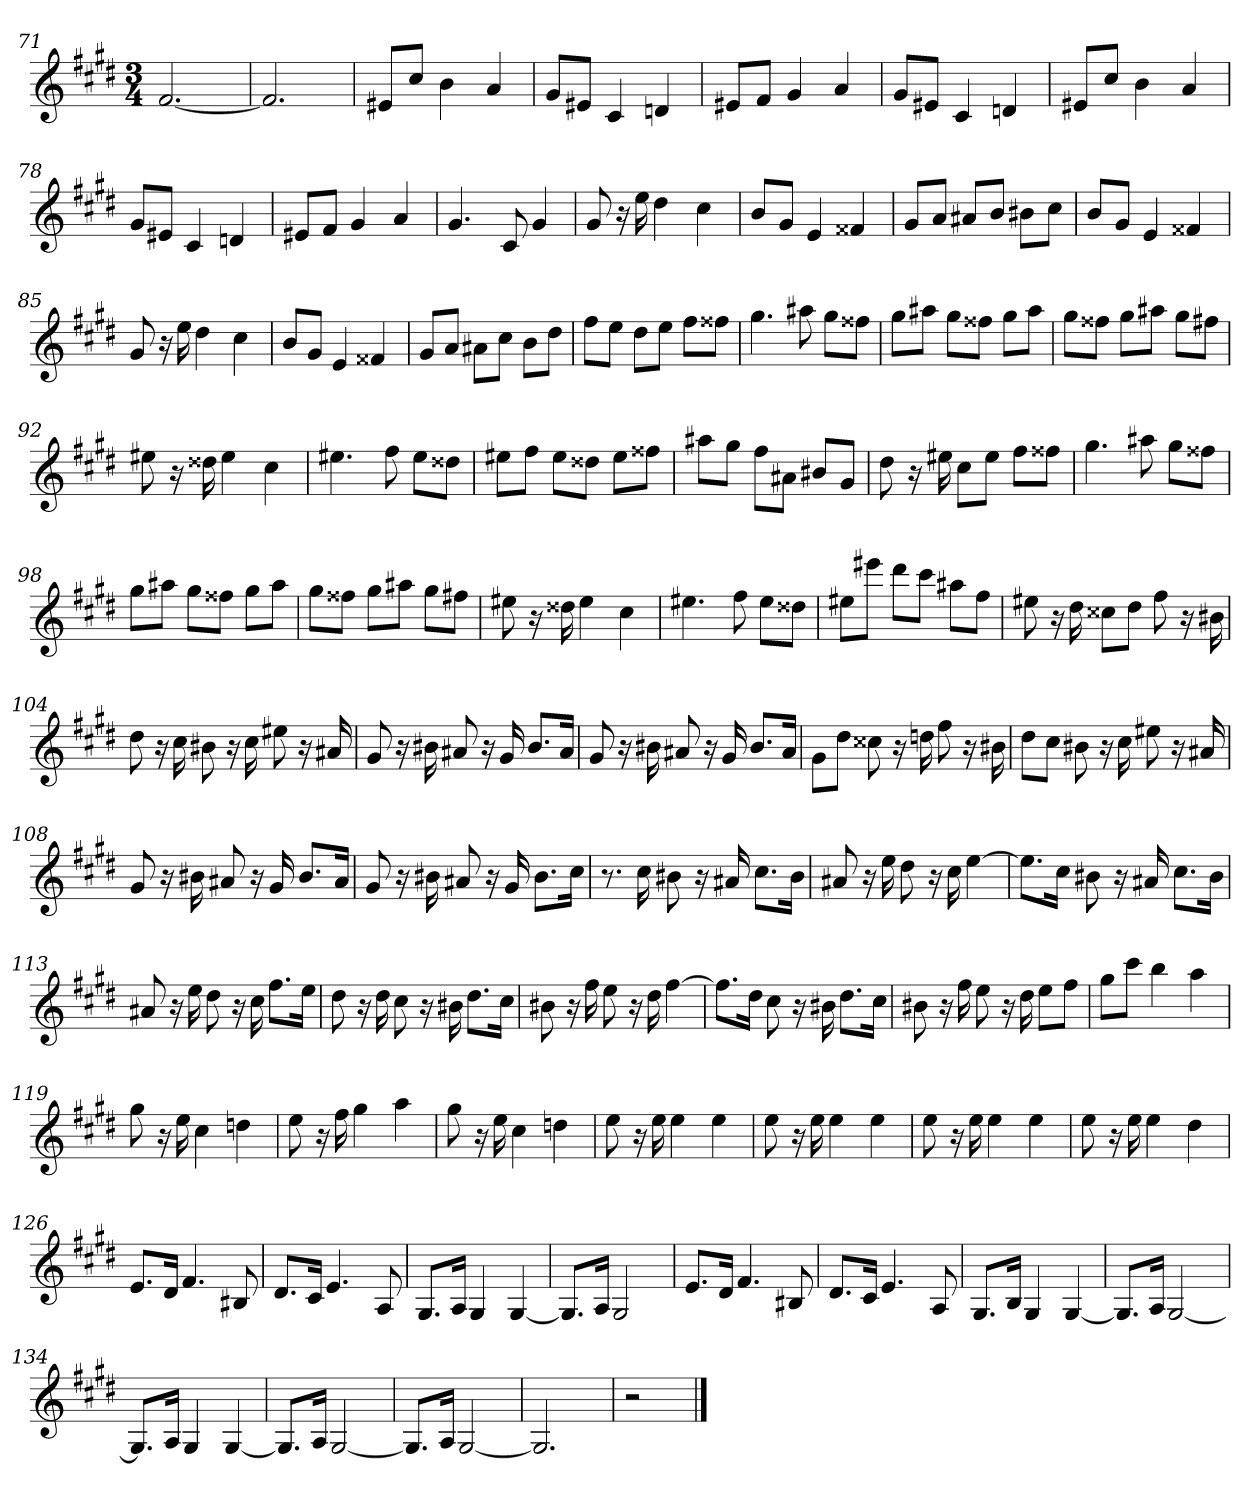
**kern
*part1
*staff1
*clefG2
*k[f#c#g#d#]
*c#:
*M3/4
=71
[2.f#
=72
2.f#]
=73
8e#X/L
8cc#/J
4b
4a
=74
8g#/L
8e#X/J
4c#
4dn
=75
8e#X/L
8f#/J
4g#
4a
=76
8g#/L
8e#X/J
4c#
4dn
=77
8e#X/L
8cc#/J
4b
4a
=78
8g#/L
8e#X/J
4c#
4dn
=79
8e#X/L
8f#/J
4g#
4a
=80
4.g#
8c#
4g#
=81
8g#
16r
16ee
4dd#
4cc#
=82
8b/L
8g#/J
4e
4f##X
=83
8g#/L
8a/J
8a#X/L
8b/J
8b#X\L
8cc#\J
=84
8b/L
8g#/J
4e
4f##X
=85
8g#
16r
16ee
4dd#
4cc#
=86
8b/L
8g#/J
4e
4f##X
=87
8g#/L
8a/J
8a#X\L
8cc#\J
8b\L
8dd#\J
=88
8ff#\L
8ee\J
8dd#\L
8ee\J
8ff#\L
8ff##X\J
=89
4.gg#
8aa#X
8gg#\L
8ff##X\J
=90
8gg#\L
8aa#X\J
8gg#\L
8ff##X\J
8gg#\L
8aa#\J
=91
8gg#\L
8ff##X\J
8gg#\L
8aa#X\J
8gg#\L
8ff#X\J
=92
8ee#X
16r
16dd##X
4ee#
4cc#
=93
4.ee#X
8ff#
8ee#\L
8dd##X\J
=94
8ee#X\L
8ff#\J
8ee#\L
8dd##X\J
8ee#\L
8ff##X\J
=95
8aa#X\L
8gg#\J
8ff#\L
8a#X\J
8b#X/L
8g#/J
=96
8dd#
16r
16ee#X
8cc#\L
8ee#\J
8ff#\L
8ff##X\J
=97
4.gg#
8aa#X
8gg#\L
8ff##X\J
=98
8gg#\L
8aa#X\J
8gg#\L
8ff##X\J
8gg#\L
8aa#\J
=99
8gg#\L
8ff##X\J
8gg#\L
8aa#X\J
8gg#\L
8ff#X\J
=100
8ee#X
16r
16dd##X
4ee#
4cc#
=101
4.ee#X
8ff#
8ee#\L
8dd##X\J
=102
8ee#X\L
8eee#X\J
8ddd#\L
8ccc#\J
8aa#X\L
8ff#\J
=103
8ee#X
16r
16dd#
8cc##X\L
8dd#\J
8ff#
16r
16b#X
=104
8dd#
16r
16cc#
8b#X
16r
16cc#
8ee#X
16r
16a#X
=105
8g#
16r
16b#X
8a#X
16r
16g#
8.b#/L
16a#/Jk
=
8g#
16r
16b#X
8a#X
16r
16g#
8.b#/L
16a#/Jk
=106
8g#\L
8dd#\J
8cc##X
16r
16ddn
8ff#
16r
16b#X
=107
8dd#\L
8cc#\J
8b#X
16r
16cc#
8ee#X
16r
16a#X
=108
8g#
16r
16b#X
8a#X
16r
16g#
8.b#/L
16a#/Jk
=109
8g#
16r
16b#X
8a#X
16r
16g#
8.b#\L
16cc#\Jk
=110
8.r
16cc#
8b#X
16r
16a#X
8.cc#\L
16b#\Jk
=111
8a#X
16r
16ee
8dd#
16r
16cc#
[4ee
=112
8.ee\L]
16cc#\Jk
8b#X
16r
16a#X
8.cc#\L
16b#\Jk
=113
8a#X
16r
16ee
8dd#
16r
16cc#
8.ff#\L
16ee\Jk
=114
8dd#
16r
16dd#
8cc#
16r
16b#X
8.dd#\L
16cc#\Jk
=115
8b#X
16r
16ff#
8ee
16r
16dd#
[4ff#
=116
8.ff#\L]
16dd#\Jk
8cc#
16r
16b#X
8.dd#\L
16cc#\Jk
=117
8b#X
16r
16ff#
8ee
16r
16dd#
8ee\L
8ff#\J
=118
8gg#\L
8ccc#\J
4bb
4aa
=119
8gg#
16r
16ee
4cc#
4ddn
=120
8ee
16r
16ff#
4gg#
4aa
=121
8gg#
16r
16ee
4cc#
4ddn
=122
8ee
16r
16ee
4ee
4ee
=123
8ee
16r
16ee
4ee
4ee
=124
8ee
16r
16ee
4ee
4ee
=125
8ee
16r
16ee
4ee
4dd#
=126
8.e/L
16d#/Jk
4.f#
8B#X
=127
8.d#/L
16c#/Jk
4.e
8A
=128
8.G#/L
16A/Jk
4G#
[4G#
=129
8.G#/L]
16A/Jk
2G#
=130
8.e/L
16d#/Jk
4.f#
8B#X
=131
8.d#/L
16c#/Jk
4.e
8A
=132
8.G#/L
16B/Jk
4G#
[4G#
=133
8.G#/L]
16A/Jk
[2G#
=134
8.G#/L]
16A/Jk
4G#
[4G#
=135
8.G#/L]
16A/Jk
[2G#
=136
8.G#/L]
16A/Jk
[2G#
=137
2.G#]
=138
2r
==
*-
